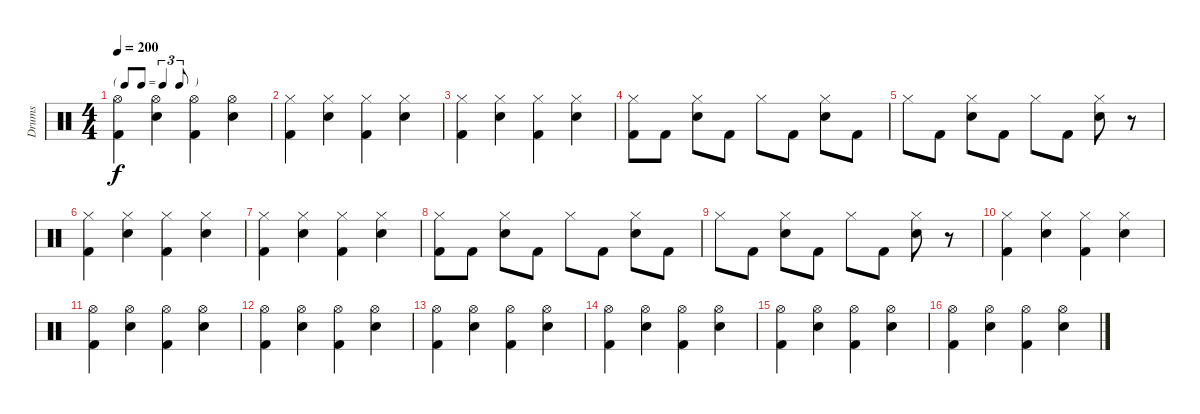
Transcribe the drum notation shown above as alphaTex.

\track ("Drums" "Drums") {instrument percussion bank 177}
\staff {score}
\articulation defaults
\ts (4 4)
\tf triplet8th
\tempo 200
\clef neutral
\ks c
("Hi-Hat (open)" "Kick (hit) 2").4{dy f} ("Hi-Hat (open)" "Electric Snare (hit)").4 ("Hi-Hat (open)" "Kick (hit) 2").4 ("Hi-Hat (open)" "Electric Snare (hit)").4 |
("Hi-Hat (closed)" "Kick (hit) 2").4 ("Hi-Hat (closed)" "Electric Snare (hit)").4 ("Hi-Hat (closed)" "Kick (hit) 2").4 ("Hi-Hat (closed)" "Electric Snare (hit)").4 |
("Hi-Hat (closed)" "Kick (hit) 2").4 ("Hi-Hat (closed)" "Electric Snare (hit)").4 ("Hi-Hat (closed)" "Kick (hit) 2").4 ("Hi-Hat (closed)" "Electric Snare (hit)").4 |
("Hi-Hat (closed)" "Kick (hit) 2").8 "Kick (hit) 2".8 ("Hi-Hat (closed)" "Electric Snare (hit)").8 "Kick (hit) 2".8 "Hi-Hat (closed)".8 "Kick (hit) 2".8 ("Hi-Hat (closed)" "Electric Snare (hit)").8 "Kick (hit) 2".8 |
"Hi-Hat (closed)".8 "Kick (hit) 2".8 ("Hi-Hat (closed)" "Electric Snare (hit)").8 "Kick (hit) 2".8 "Hi-Hat (closed)".8 "Kick (hit) 2".8 ("Hi-Hat (closed)" "Electric Snare (hit)").8 r.8 |
("Hi-Hat (closed)" "Kick (hit) 2").4 ("Hi-Hat (closed)" "Electric Snare (hit)").4 ("Hi-Hat (closed)" "Kick (hit) 2").4 ("Hi-Hat (closed)" "Electric Snare (hit)").4 |
("Hi-Hat (closed)" "Kick (hit) 2").4 ("Hi-Hat (closed)" "Electric Snare (hit)").4 ("Hi-Hat (closed)" "Kick (hit) 2").4 ("Hi-Hat (closed)" "Electric Snare (hit)").4 |
("Hi-Hat (closed)" "Kick (hit) 2").8 "Kick (hit) 2".8 ("Hi-Hat (closed)" "Electric Snare (hit)").8 "Kick (hit) 2".8 "Hi-Hat (closed)".8 "Kick (hit) 2".8 ("Hi-Hat (closed)" "Electric Snare (hit)").8 "Kick (hit) 2".8 |
"Hi-Hat (closed)".8 "Kick (hit) 2".8 ("Hi-Hat (closed)" "Electric Snare (hit)").8 "Kick (hit) 2".8 "Hi-Hat (closed)".8 "Kick (hit) 2".8 ("Hi-Hat (closed)" "Electric Snare (hit)").8 r.8 |
("Hi-Hat (closed)" "Kick (hit) 2").4 ("Hi-Hat (closed)" "Electric Snare (hit)").4 ("Hi-Hat (closed)" "Kick (hit) 2").4 ("Hi-Hat (closed)" "Electric Snare (hit)").4 |
("Hi-Hat (open)" "Kick (hit) 2").4 ("Hi-Hat (open)" "Electric Snare (hit)").4 ("Hi-Hat (open)" "Kick (hit) 2").4 ("Hi-Hat (open)" "Electric Snare (hit)").4 |
("Hi-Hat (open)" "Kick (hit) 2").4 ("Hi-Hat (open)" "Electric Snare (hit)").4 ("Hi-Hat (open)" "Kick (hit) 2").4 ("Hi-Hat (open)" "Electric Snare (hit)").4 |
("Hi-Hat (open)" "Kick (hit) 2").4 ("Hi-Hat (open)" "Electric Snare (hit)").4 ("Hi-Hat (open)" "Kick (hit) 2").4 ("Hi-Hat (open)" "Electric Snare (hit)").4 |
("Hi-Hat (open)" "Kick (hit) 2").4 ("Hi-Hat (open)" "Electric Snare (hit)").4 ("Hi-Hat (open)" "Kick (hit) 2").4 ("Hi-Hat (open)" "Electric Snare (hit)").4 |
("Hi-Hat (open)" "Kick (hit) 2").4 ("Hi-Hat (open)" "Electric Snare (hit)").4 ("Hi-Hat (open)" "Kick (hit) 2").4 ("Hi-Hat (open)" "Electric Snare (hit)").4 |
("Hi-Hat (open)" "Kick (hit) 2").4 ("Hi-Hat (open)" "Electric Snare (hit)").4 ("Hi-Hat (open)" "Kick (hit) 2").4 ("Hi-Hat (open)" "Electric Snare (hit)").4
